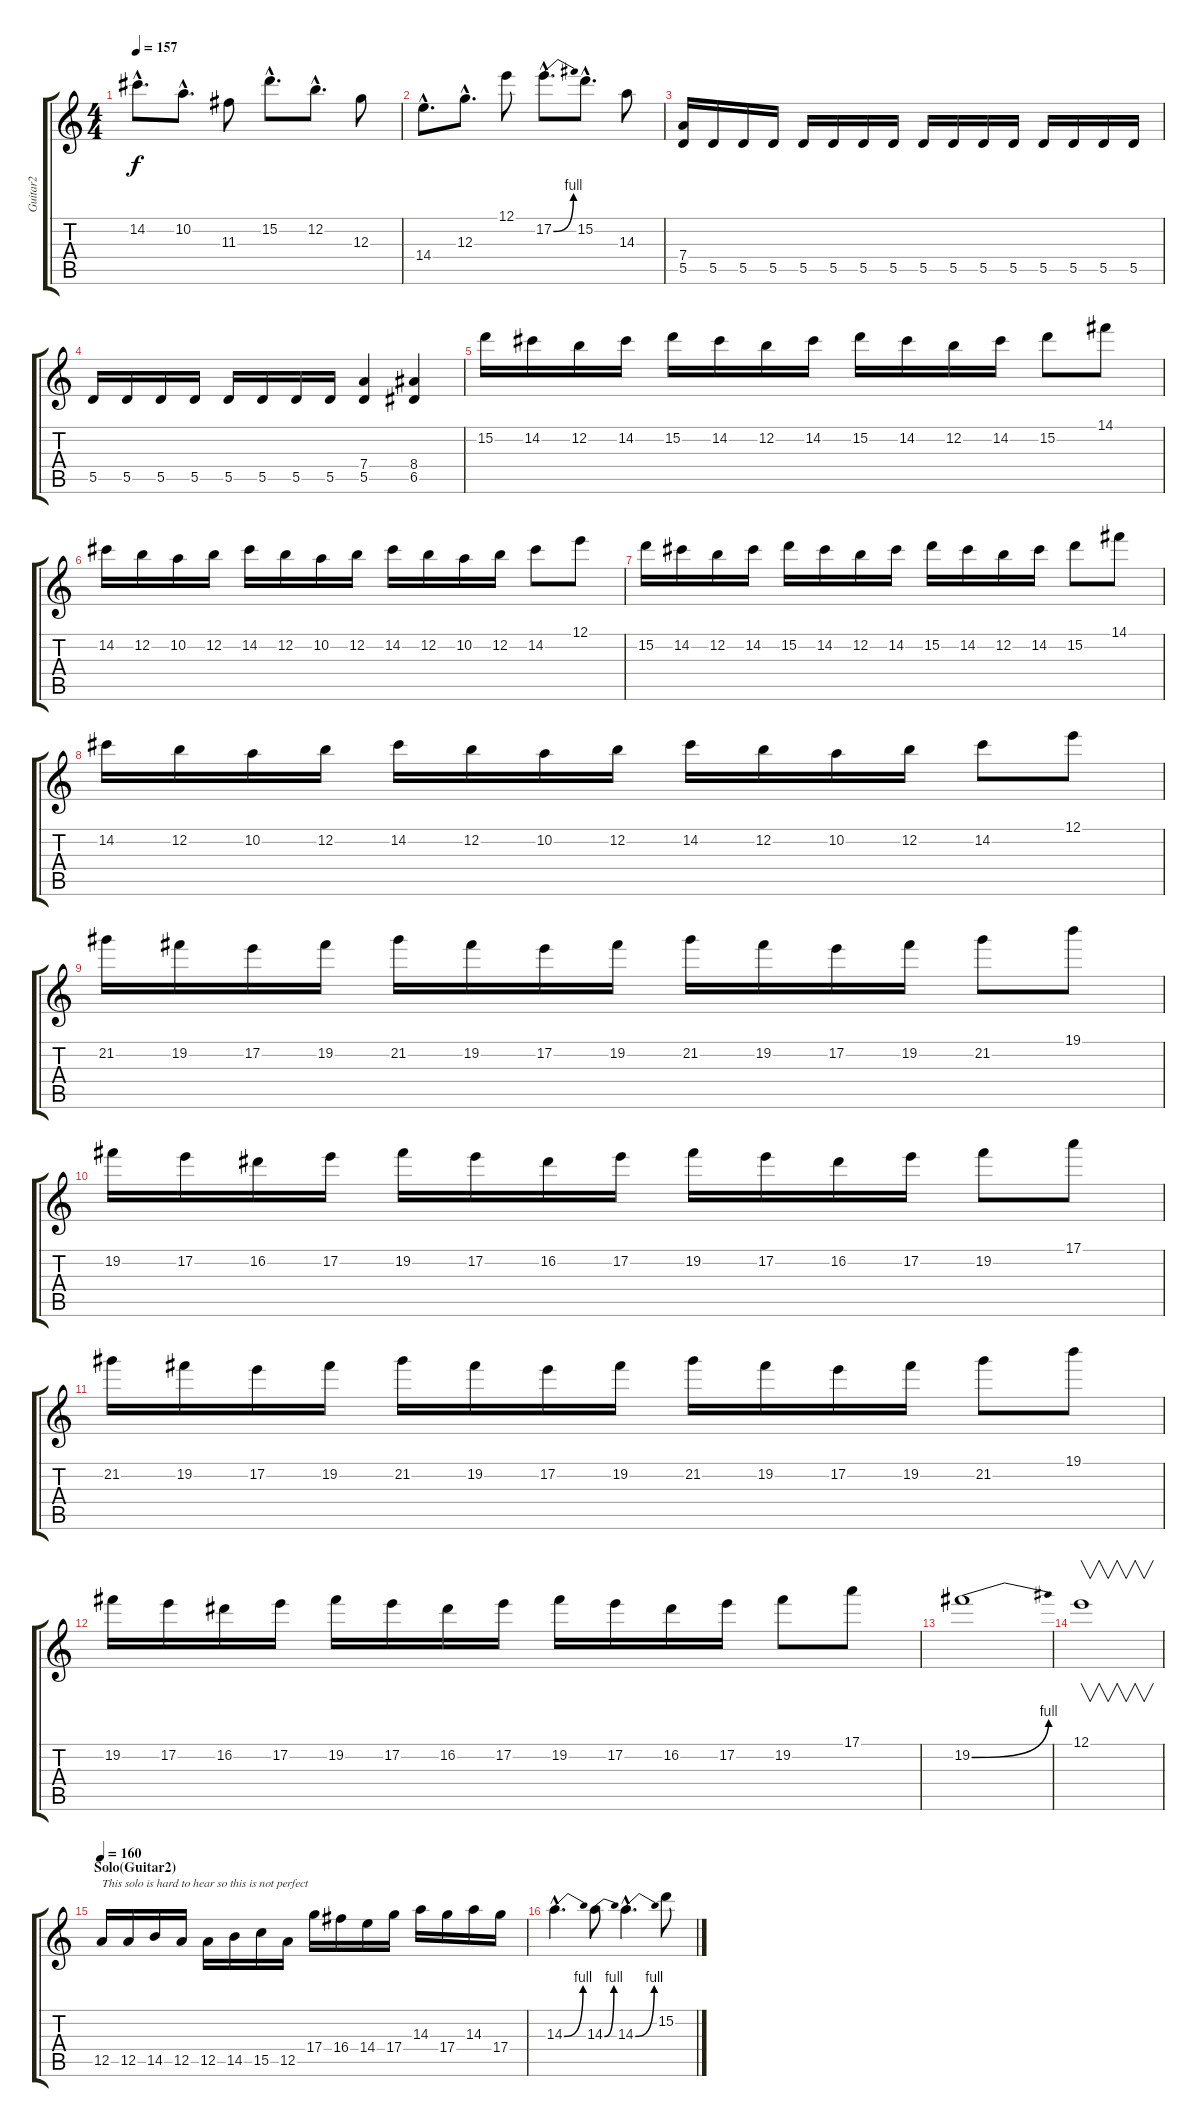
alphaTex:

\track ("Guitar2" "Guitar2") {instrument distortionguitar}
\staff {score tabs}
\tuning (E4 B3 G3 D3 A2 E2) {hide}
\ts (4 4)
\tempo 157
\clef g2
\ks c
14.2{hac}.8{d dy f} 10.2{hac}.8{d} 11.3.8 15.2{hac}.8{d} 12.2{hac}.8{d} 12.3.8 |
14.4{hac}.8{d} 12.3{hac}.8{d} 12.1.8 17.2{be (bend 0 0 60 4) hac}.8{d} 15.2{hac}.8{d} 14.3.8 |
(7.4 5.5).16 5.5.16 5.5.16 5.5.16 5.5.16 5.5.16 5.5.16 5.5.16 5.5.16 5.5.16 5.5.16 5.5.16 5.5.16 5.5.16 5.5.16 5.5.16 |
5.5.16 5.5.16 5.5.16 5.5.16 5.5.16 5.5.16 5.5.16 5.5.16 (7.4 5.5).4 (8.4 6.5).4 |
15.2.16 14.2.16 12.2.16 14.2.16 15.2.16 14.2.16 12.2.16 14.2.16 15.2.16 14.2.16 12.2.16 14.2.16 15.2.8 14.1.8 |
14.2.16 12.2.16 10.2.16 12.2.16 14.2.16 12.2.16 10.2.16 12.2.16 14.2.16 12.2.16 10.2.16 12.2.16 14.2.8 12.1.8 |
15.2.16 14.2.16 12.2.16 14.2.16 15.2.16 14.2.16 12.2.16 14.2.16 15.2.16 14.2.16 12.2.16 14.2.16 15.2.8 14.1.8 |
14.2.16 12.2.16 10.2.16 12.2.16 14.2.16 12.2.16 10.2.16 12.2.16 14.2.16 12.2.16 10.2.16 12.2.16 14.2.8 12.1.8 |
21.2.16 19.2.16 17.2.16 19.2.16 21.2.16 19.2.16 17.2.16 19.2.16 21.2.16 19.2.16 17.2.16 19.2.16 21.2.8 19.1.8 |
19.2.16 17.2.16 16.2.16 17.2.16 19.2.16 17.2.16 16.2.16 17.2.16 19.2.16 17.2.16 16.2.16 17.2.16 19.2.8 17.1.8 |
21.2.16 19.2.16 17.2.16 19.2.16 21.2.16 19.2.16 17.2.16 19.2.16 21.2.16 19.2.16 17.2.16 19.2.16 21.2.8 19.1.8 |
19.2.16 17.2.16 16.2.16 17.2.16 19.2.16 17.2.16 16.2.16 17.2.16 19.2.16 17.2.16 16.2.16 17.2.16 19.2.8 17.1.8 |
19.2{be (bend 0 0 60 4)}.1 |
12.1.1{v} |
\section ("" "Solo(Guitar2)")
\tempo 160
12.5.16{txt "This solo is hard to hear so this is not perfect"} 12.5.16 14.5.16 12.5.16 12.5.16 14.5.16 15.5.16 12.5.16 17.4.16 16.4.16 14.4.16 17.4.16 14.3.16 17.4.16 14.3.16 17.4.16 |
14.3{be (bend 0 0 60 4) hac}.4{d} 14.3{be (bend 0 0 60 4)}.8 14.3{be (bend 0 0 60 4) hac}.4{d} 15.2.8
